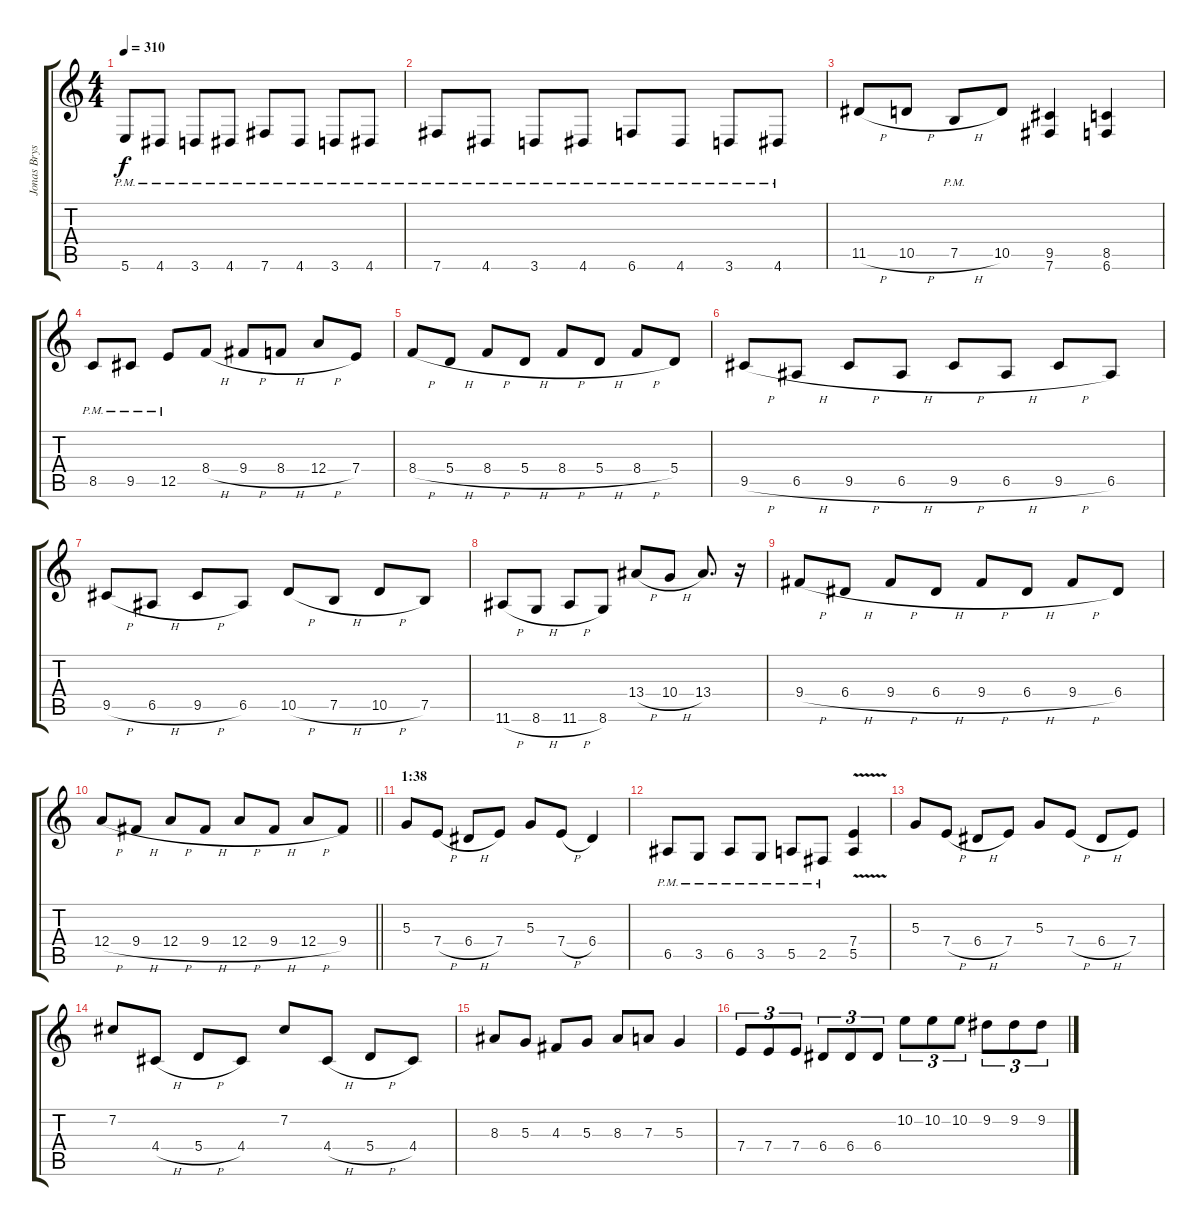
\track ("Jonas Bryssling" "Jonas Brys") {instrument overdrivenguitar}
\staff {score tabs}
\tuning (B3 Gb3 D3 A2 E2 B1) {hide}
\ts (4 4)
\tempo 310
\clef g2
\ks c
5.6{pm}.8{dy f} 4.6{pm}.8 3.6{pm}.8 4.6{pm}.8 7.6{pm}.8 4.6{pm}.8 3.6{pm}.8 4.6{pm}.8 |
7.6{pm}.8 4.6{pm}.8 3.6{pm}.8 4.6{pm}.8 6.6{pm}.8 4.6{pm}.8 3.6{pm}.8 4.6{pm}.8 |
11.5{h}.8 10.5{h}.8 7.5{h pm}.8 10.5.8 (9.5 7.6).4 (8.5 6.6).4 |
8.5{pm}.8 9.5{pm}.8 12.5{pm}.8 8.4{h}.8 9.4{h}.8 8.4{h}.8 12.4{h}.8 7.4.8 |
8.4{h}.8 5.4{h}.8 8.4{h}.8 5.4{h}.8 8.4{h}.8 5.4{h}.8 8.4{h}.8 5.4.8 |
9.5{h}.8 6.5{h}.8 9.5{h}.8 6.5{h}.8 9.5{h}.8 6.5{h}.8 9.5{h}.8 6.5.8 |
9.5{h}.8 6.5{h}.8 9.5{h}.8 6.5.8 10.5{h}.8 7.5{h}.8 10.5{h}.8 7.5.8 |
11.6{h}.8 8.6{h}.8 11.6{h}.8 8.6.8 13.4{h}.8 10.4{h}.8 13.4.8{d} r.16 |
9.4{h}.8 6.4{h}.8 9.4{h}.8 6.4{h}.8 9.4{h}.8 6.4{h}.8 9.4{h}.8 6.4.8 |
\barLineRight lightlight
12.4{h}.8 9.4{h}.8 12.4{h}.8 9.4{h}.8 12.4{h}.8 9.4{h}.8 12.4{h}.8 9.4.8 |
\section ("" "1:38")
5.3.8 7.4{h}.8 6.4{h}.8 7.4.8 5.3.8 7.4{h}.8 6.4.4 |
6.5{pm}.8 3.5{pm}.8 6.5{pm}.8 3.5{pm}.8 5.5{pm}.8 2.5{pm}.8 (7.4 5.5{v}).4 |
5.3.8 7.4{h}.8 6.4{h}.8 7.4.8 5.3.8 7.4{h}.8 6.4{h}.8 7.4.8 |
7.2.8 4.4{h}.8 5.4{h}.8 4.4.8 7.2.8 4.4{h}.8 5.4{h}.8 4.4.8 |
8.3.8 5.3.8 4.3.8 5.3.8 8.3.8 7.3.8 5.3.4 |
7.4.8{tu (3 2)} 7.4.8{tu (3 2)} 7.4.8{tu (3 2)} 6.4.8{tu (3 2)} 6.4.8{tu (3 2)} 6.4.8{tu (3 2)} 10.2.8{tu (3 2)} 10.2.8{tu (3 2)} 10.2.8{tu (3 2)} 9.2.8{tu (3 2)} 9.2.8{tu (3 2)} 9.2.8{tu (3 2)}
